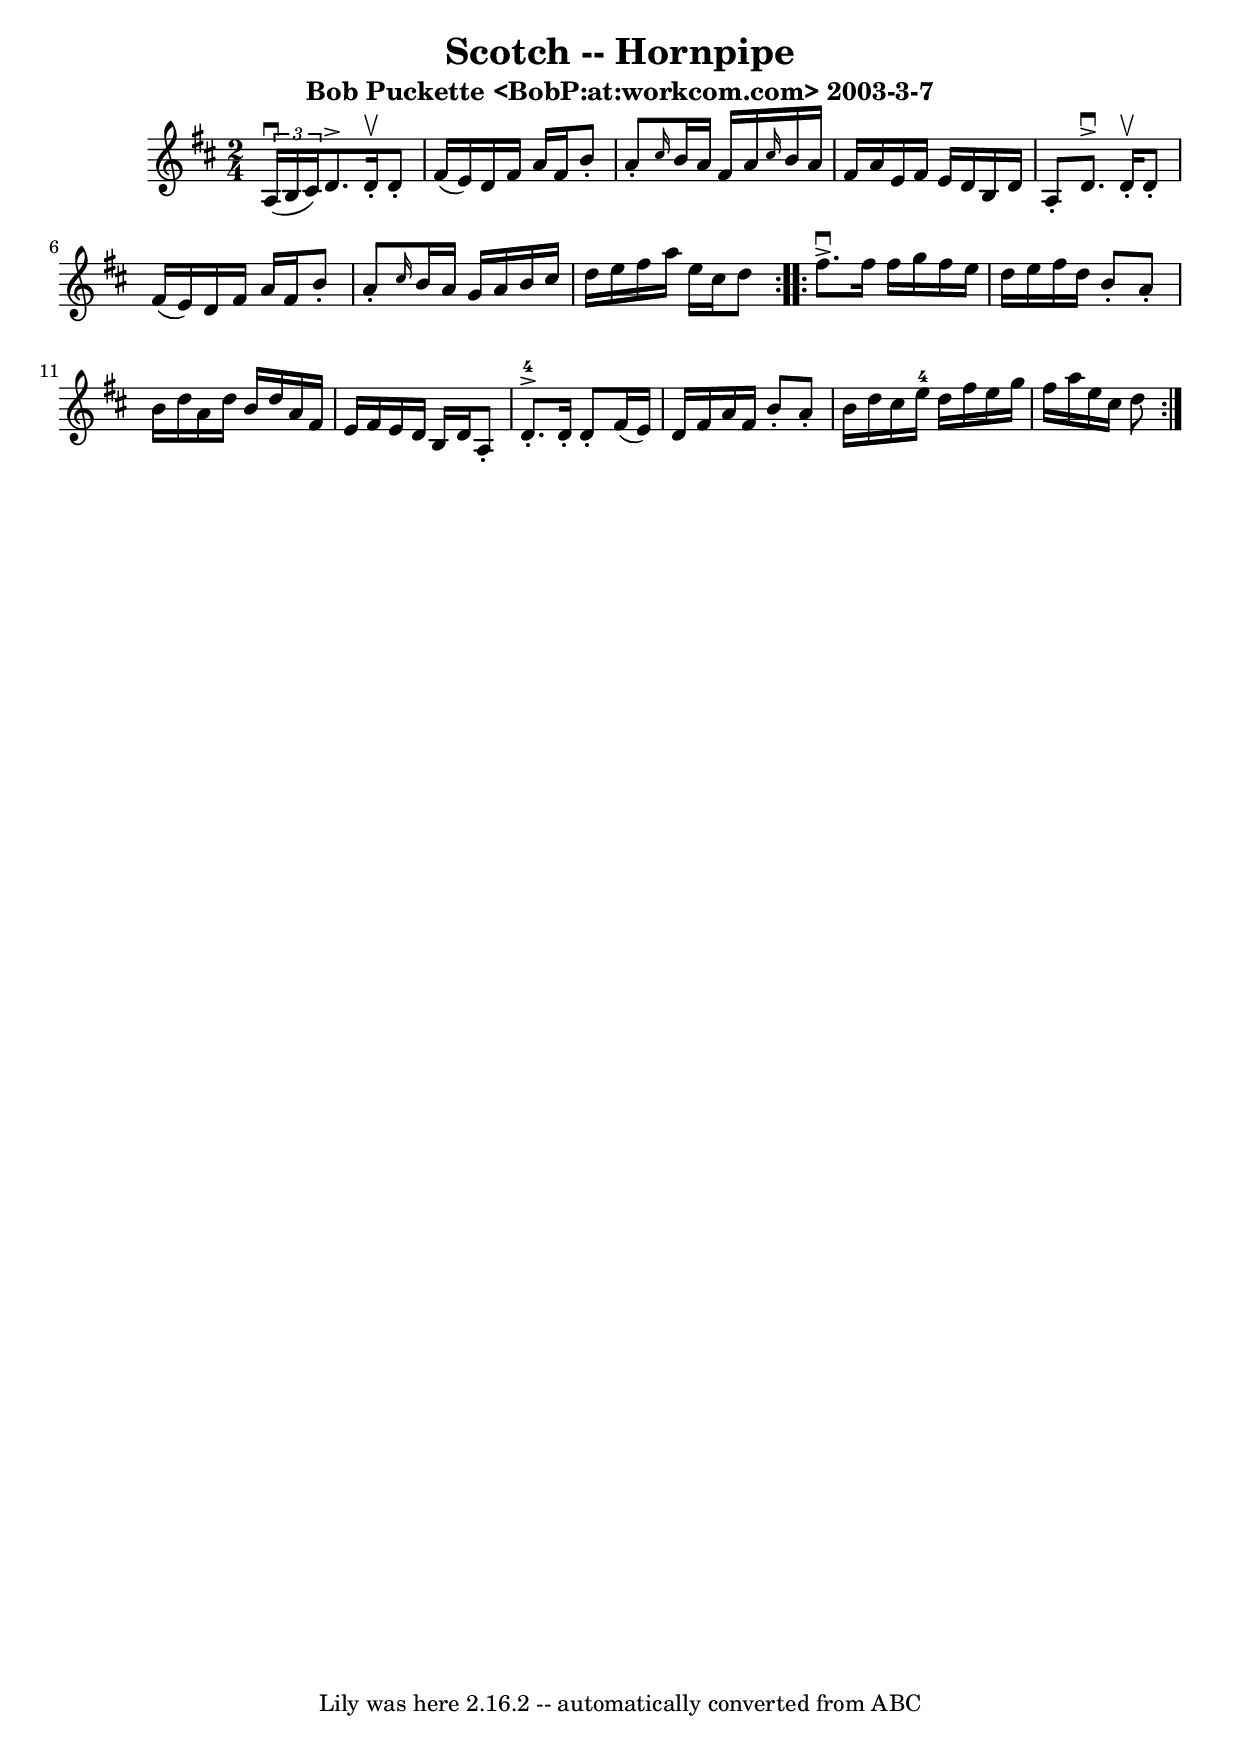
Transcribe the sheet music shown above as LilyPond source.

\version "2.16.2"
\include "Mammoth.ily"
\header {
  %% book = "Cole's 1000 Fiddle Tunes"
 crossRefNumber = "1"
 footnotes = ""
  subtitle = "Bob Puckette <BobP:at:workcom.com> 2003-3-7"
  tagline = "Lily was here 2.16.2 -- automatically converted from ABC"
  title = "Scotch -- Hornpipe"

}
voicedefault =  {



  \repeat volta 2 {

    \time 2/4 
    \key d \major
    \times 2/3 { a16 (^\downbow b16 cs'16)  	       }   |
 d'8.^\accent d'16-.^\upbow d'8-. fs'16 (e'16)  |
 d'16 fs'16 a'16 fs'16 b'8-. a'8-. |
    
    \grace { cs''16  
	   } b'16 a'16 fs'16 a'16  \grace { cs''16  
					   } b'16 a'16 fs'16 a'16   |
 e'16 fs'16 e'16 d'16 b16 d'16 a8-.  |
 d'8.^\downbow^\accent d'16-.^\upbow d'8-. fs'16 (e'16) |
 d'16 fs'16 a'16 fs'16 b'8-. a'8-.  |
    \grace { cs''16  
	   } b'16 a'16 g'16 a'16 b'16 cs''16 d''16 e''16   |
 fs''16 a''16 e''16 cs''16    
 d''8  
  }     
  \repeat volta 2 {
 fs''8.^\downbow^\accent fs''16 fs''16 g''16 fs''16 e''16   |
 d''16 e''16 fs''16 d''16 b'8-. a'8-.  |
 b'16 d''16 a'16 d''16 b'16 d''16 a'16 fs'16   |
 e'16 fs'16 e'16 d'16 b16 d'16 a8-. |
 d'8.-4-.^\accent d'16-. d'8-. fs'16 (e'16)  |
 d'16 fs'16 a'16 fs'16 b'8-. a'8-. |
 b'16 d''16 cs''16 e''16-4 d''16 fs''16 e''16 g''16   |
    
 fs''16 a''16 e''16 cs''16 d''8  
  }   

}

\score{
  <<

    \context Staff="default"
    {
      \voicedefault 
      
    }

  >>
  \layout {
    
  }
  \midi {
  }

}
